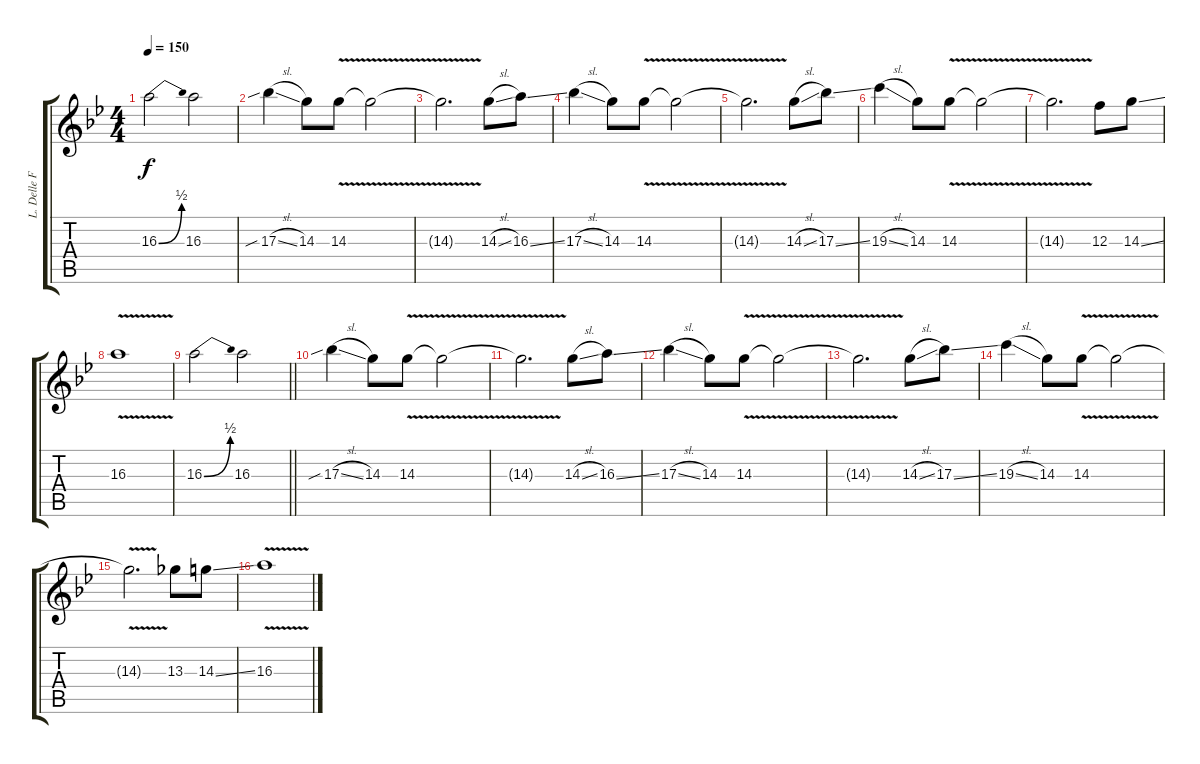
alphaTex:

\track ("L. Delle Fave (Guitar Lead)" "L. Delle F") {instrument overdrivenguitar}
\staff {score tabs}
\tuning (D4 A3 F3 C3 G2 D2) {hide}
\ts (4 4)
\tempo 150
\clef g2
\ks gminor
16.3{be (bend 0 0 60 2)}.2{dy f} 16.3.2 |
17.3{sib sl}.4 14.3.8 14.3{v}.8 14.3{t}.2 |
14.3{v t}.2{d} 14.3{sl}.8 16.3{ss}.8 |
17.3{sl}.4 14.3.8 14.3{v}.8 14.3{t}.2 |
14.3{v t}.2{d} 14.3{sl}.8 17.3{ss}.8 |
19.3{sl}.4 14.3.8 14.3{v}.8 14.3{t}.2 |
14.3{v t}.2{d} 12.3.8 14.3{ss}.8 |
16.3{v}.1 |
\barLineRight lightlight
16.3{be (bend 0 0 60 2)}.2 16.3.2 |
17.3{sib sl}.4 14.3.8 14.3{v}.8 14.3{t}.2 |
14.3{v t}.2{d} 14.3{sl}.8 16.3{ss}.8 |
17.3{sl}.4 14.3.8 14.3{v}.8 14.3{t}.2 |
14.3{v t}.2{d} 14.3{sl}.8 17.3{ss}.8 |
19.3{sl}.4 14.3.8 14.3{v}.8 14.3{t}.2 |
14.3{v t}.2{d} 13.3.8 14.3{ss}.8 |
16.3{v}.1
